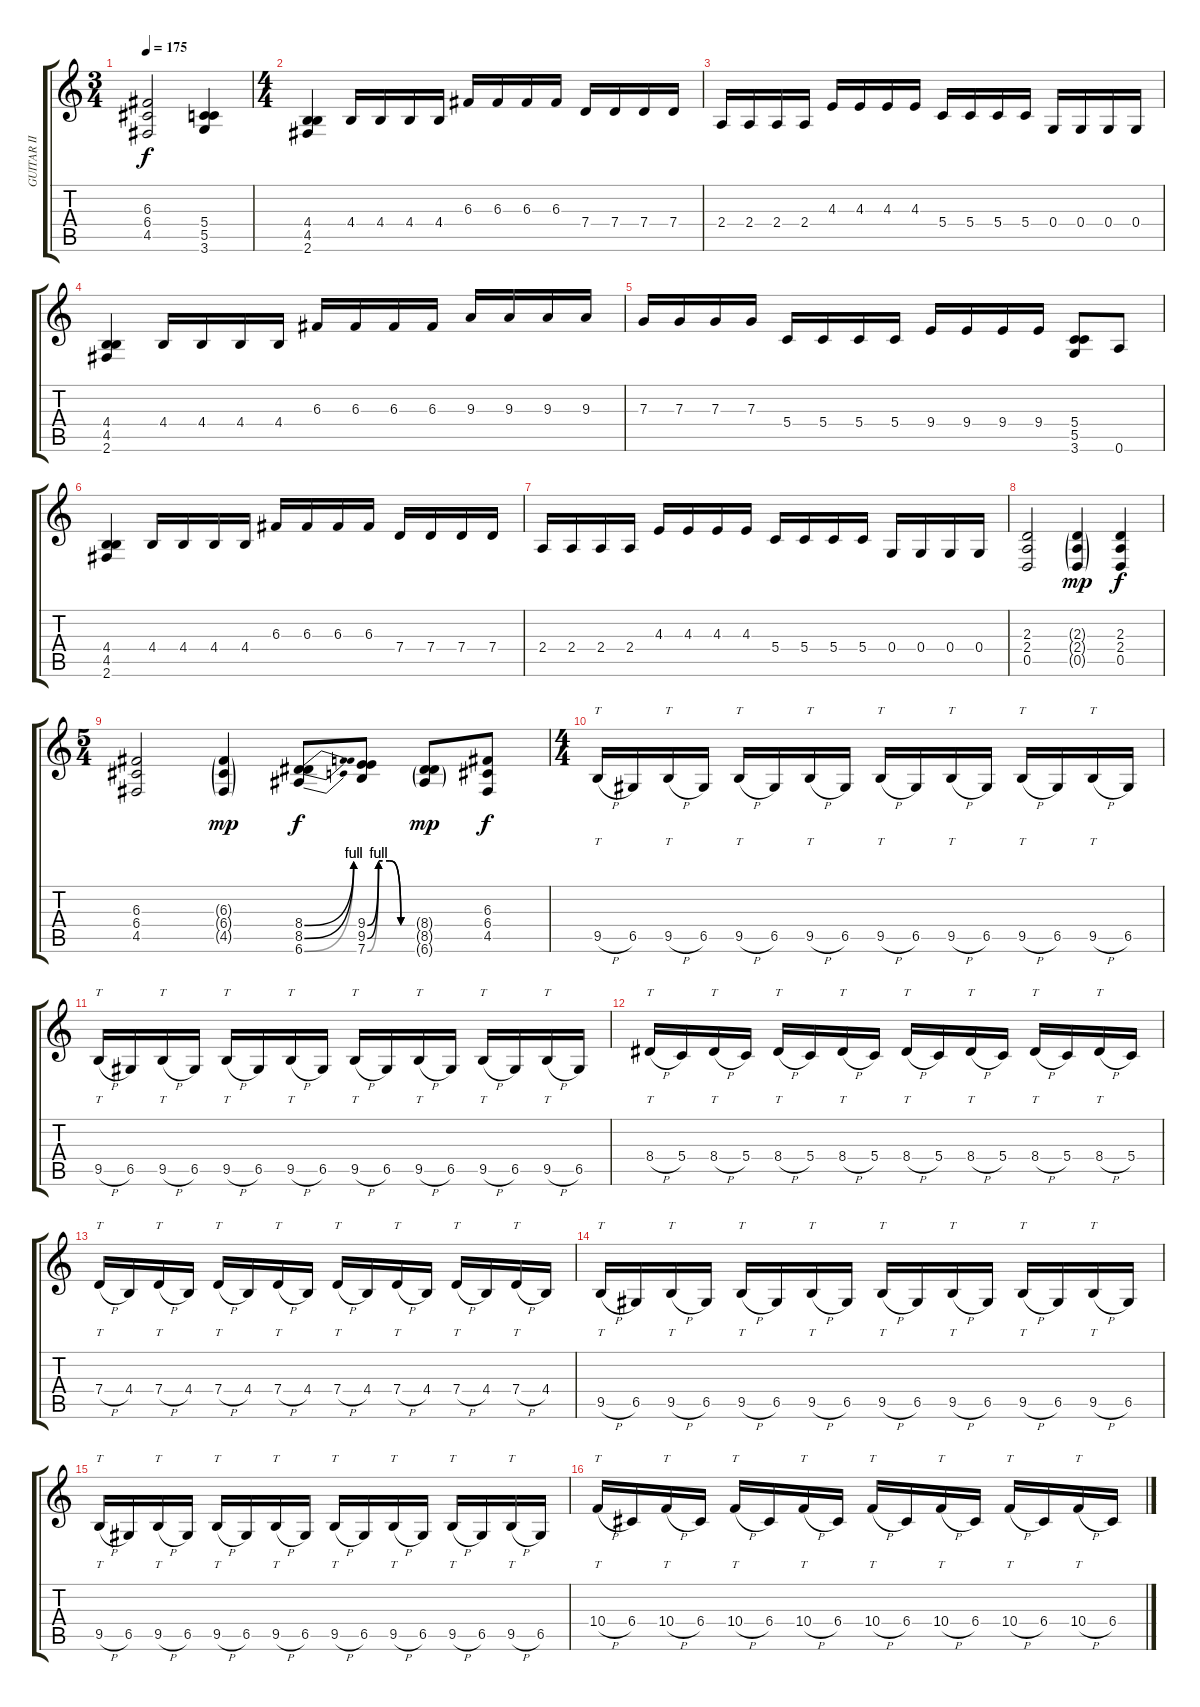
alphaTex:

\track ("GUITAR II" "GUITAR II") {instrument distortionguitar}
\staff {score tabs}
\tuning (A3 E3 C3 G2 D2 A2) {hide}
\ts (3 4)
\tempo 175
\clef g2
\ks c
(6.3 6.4 4.5).2{dy f} (5.4 5.5 3.6).4 |
\ts (4 4)
(4.4 4.5 2.6).4 4.4.16 4.4.16 4.4.16 4.4.16 6.3.16 6.3.16 6.3.16 6.3.16 7.4.16 7.4.16 7.4.16 7.4.16 |
2.4.16 2.4.16 2.4.16 2.4.16 4.3.16 4.3.16 4.3.16 4.3.16 5.4.16 5.4.16 5.4.16 5.4.16 0.4.16 0.4.16 0.4.16 0.4.16 |
(4.4 4.5 2.6).4 4.4.16 4.4.16 4.4.16 4.4.16 6.3.16 6.3.16 6.3.16 6.3.16 9.3.16 9.3.16 9.3.16 9.3.16 |
7.3.16 7.3.16 7.3.16 7.3.16 5.4.16 5.4.16 5.4.16 5.4.16 9.4.16 9.4.16 9.4.16 9.4.16 (5.4 5.5 3.6).8 0.6.8 |
(4.4 4.5 2.6).4 4.4.16 4.4.16 4.4.16 4.4.16 6.3.16 6.3.16 6.3.16 6.3.16 7.4.16 7.4.16 7.4.16 7.4.16 |
2.4.16 2.4.16 2.4.16 2.4.16 4.3.16 4.3.16 4.3.16 4.3.16 5.4.16 5.4.16 5.4.16 5.4.16 0.4.16 0.4.16 0.4.16 0.4.16 |
(2.3 2.4 0.5).2 (2.3{g} 2.4{g} 0.5{g}).4{dy mp} (2.3 2.4 0.5).4{dy f} |
\ts (5 4)
(6.3 6.4 4.5).2 (6.3{g} 6.4{g} 4.5{g}).4{dy mp} (8.4{be (bend 0 0 60 4)} 8.5{be (bend 0 0 60 4)} 6.6{be (bend 0 0 60 4)}).8{dy f} (9.4{be (custom 0 0 15 4 30 4 45 0 60 0)} 9.5{be (custom 0 0 15 4 30 4 45 0 60 0)} 7.6{be (custom 0 0 15 4 30 4 45 0 60 0)}).8 (8.4{g} 8.5{g} 6.6{g}).8{dy mp} (6.3 6.4 4.5).8{dy f} |
\ts (4 4)
9.5{h}.16{tt} 6.5.16 9.5{h}.16{tt} 6.5.16 9.5{h}.16{tt} 6.5.16 9.5{h}.16{tt} 6.5.16 9.5{h}.16{tt} 6.5.16 9.5{h}.16{tt} 6.5.16 9.5{h}.16{tt} 6.5.16 9.5{h}.16{tt} 6.5.16 |
9.5{h}.16{tt} 6.5.16 9.5{h}.16{tt} 6.5.16 9.5{h}.16{tt} 6.5.16 9.5{h}.16{tt} 6.5.16 9.5{h}.16{tt} 6.5.16 9.5{h}.16{tt} 6.5.16 9.5{h}.16{tt} 6.5.16 9.5{h}.16{tt} 6.5.16 |
8.4{h}.16{tt} 5.4.16 8.4{h}.16{tt} 5.4.16 8.4{h}.16{tt} 5.4.16 8.4{h}.16{tt} 5.4.16 8.4{h}.16{tt} 5.4.16 8.4{h}.16{tt} 5.4.16 8.4{h}.16{tt} 5.4.16 8.4{h}.16{tt} 5.4.16 |
7.4{h}.16{tt} 4.4.16 7.4{h}.16{tt} 4.4.16 7.4{h}.16{tt} 4.4.16 7.4{h}.16{tt} 4.4.16 7.4{h}.16{tt} 4.4.16 7.4{h}.16{tt} 4.4.16 7.4{h}.16{tt} 4.4.16 7.4{h}.16{tt} 4.4.16 |
9.5{h}.16{tt} 6.5.16 9.5{h}.16{tt} 6.5.16 9.5{h}.16{tt} 6.5.16 9.5{h}.16{tt} 6.5.16 9.5{h}.16{tt} 6.5.16 9.5{h}.16{tt} 6.5.16 9.5{h}.16{tt} 6.5.16 9.5{h}.16{tt} 6.5.16 |
9.5{h}.16{tt} 6.5.16 9.5{h}.16{tt} 6.5.16 9.5{h}.16{tt} 6.5.16 9.5{h}.16{tt} 6.5.16 9.5{h}.16{tt} 6.5.16 9.5{h}.16{tt} 6.5.16 9.5{h}.16{tt} 6.5.16 9.5{h}.16{tt} 6.5.16 |
10.4{h}.16{tt} 6.4.16 10.4{h}.16{tt} 6.4.16 10.4{h}.16{tt} 6.4.16 10.4{h}.16{tt} 6.4.16 10.4{h}.16{tt} 6.4.16 10.4{h}.16{tt} 6.4.16 10.4{h}.16{tt} 6.4.16 10.4{h}.16{tt} 6.4.16
